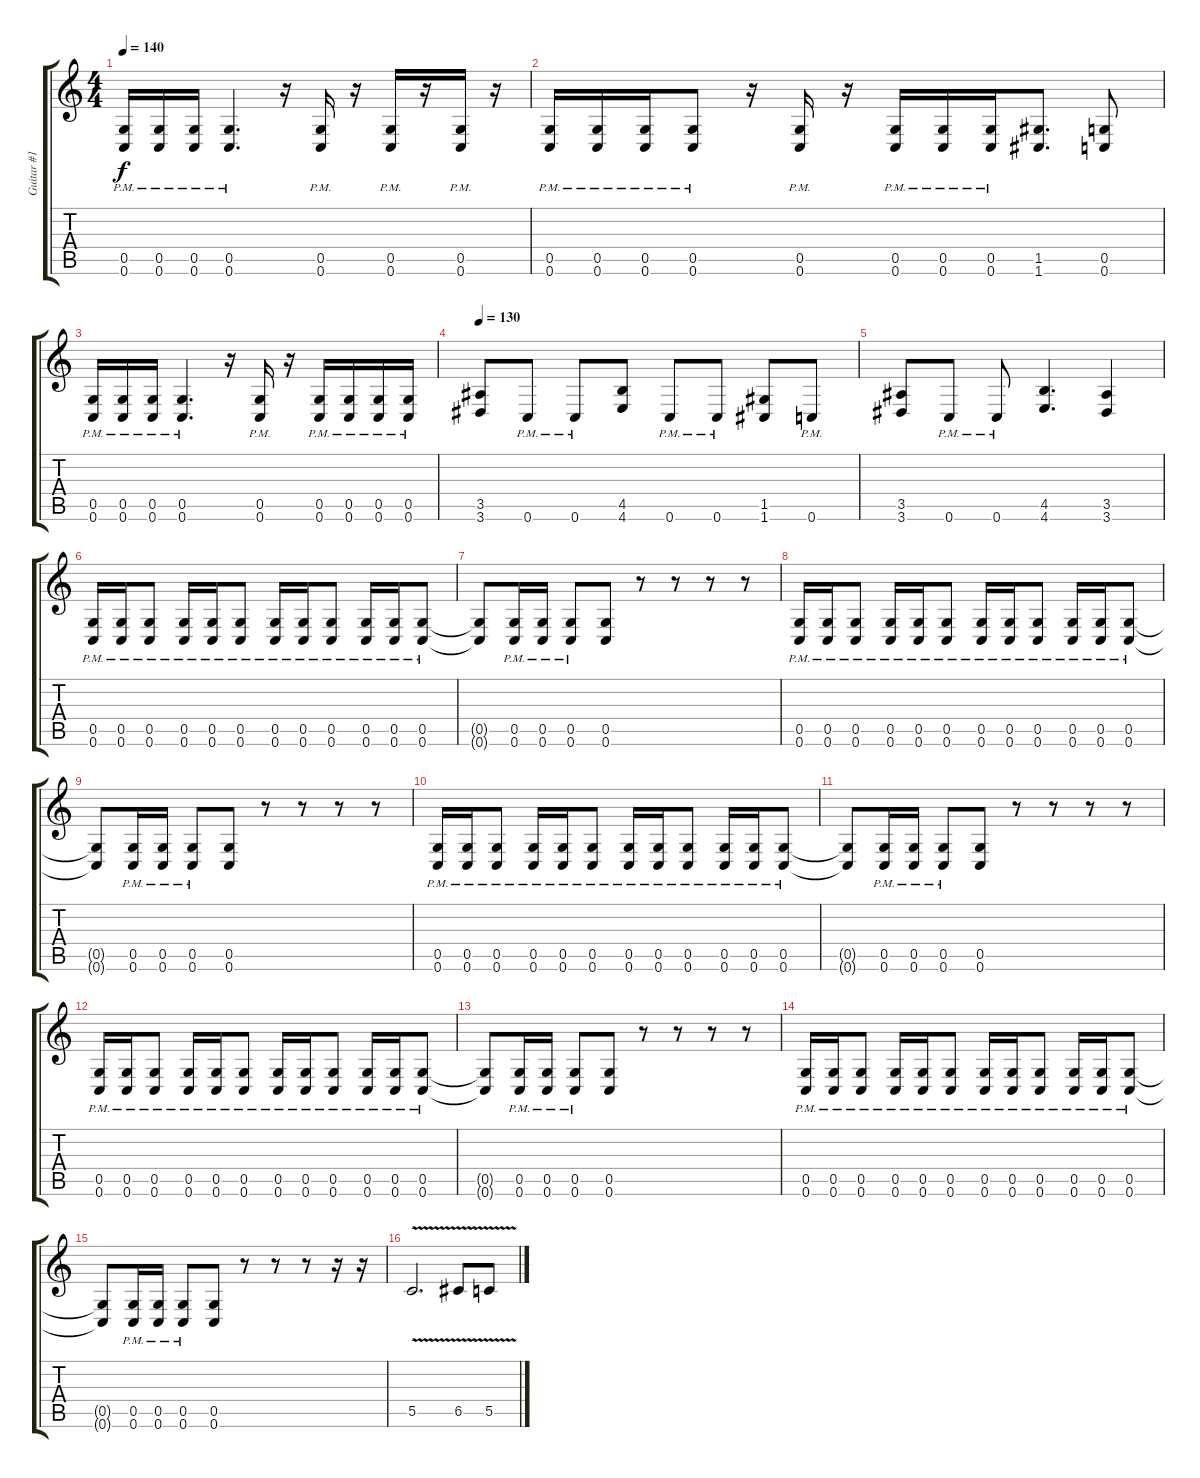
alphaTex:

\track ("Guitar #1" "Guitar #1") {instrument distortionguitar}
\staff {score tabs}
\tuning (D4 A3 F3 C3 G2 C2) {hide}
\ts (4 4)
\tempo 140
\clef g2
\ks c
(0.5{pm} 0.6{pm}).16{dy f} (0.5{pm} 0.6{pm}).16 (0.5{pm} 0.6{pm}).16 (0.5{pm} 0.6{pm}).4{d} r.16 (0.5{pm} 0.6{pm}).16 r.16 (0.5{pm} 0.6{pm}).16 r.16 (0.5{pm} 0.6{pm}).16 r.16 |
(0.5{pm} 0.6{pm}).16 (0.5{pm} 0.6{pm}).16 (0.5{pm} 0.6{pm}).16 (0.5{pm} 0.6{pm}).8 r.16 (0.5{pm} 0.6{pm}).16 r.16 (0.5{pm} 0.6{pm}).16 (0.5{pm} 0.6{pm}).16 (0.5{pm} 0.6{pm}).16 (1.5 1.6).8{d} (0.5 0.6).8 |
(0.5{pm} 0.6{pm}).16 (0.5{pm} 0.6{pm}).16 (0.5{pm} 0.6{pm}).16 (0.5{pm} 0.6{pm}).4{d} r.16 (0.5{pm} 0.6{pm}).16 r.16 (0.5{pm} 0.6{pm}).16 (0.5{pm} 0.6{pm}).16 (0.5{pm} 0.6{pm}).16 (0.5{pm} 0.6{pm}).16 |
\tempo 130
(3.5 3.6).8 0.6{pm}.8 0.6{pm}.8 (4.5 4.6).8 0.6{pm}.8 0.6{pm}.8 (1.5 1.6).8 0.6{pm}.8 |
(3.5 3.6).8 0.6{pm}.8 0.6{pm}.8 (4.5 4.6).4{d} (3.5 3.6).4 |
(0.5{pm} 0.6{pm}).16 (0.5{pm} 0.6{pm}).16 (0.5{pm} 0.6{pm}).8 (0.5{pm} 0.6{pm}).16 (0.5{pm} 0.6{pm}).16 (0.5{pm} 0.6{pm}).8 (0.5{pm} 0.6{pm}).16 (0.5{pm} 0.6{pm}).16 (0.5{pm} 0.6{pm}).8 (0.5{pm} 0.6{pm}).16 (0.5{pm} 0.6{pm}).16 (0.5{pm} 0.6{pm}).8 |
(0.5{t} 0.6{t}).8 (0.5{pm} 0.6{pm}).16 (0.5{pm} 0.6{pm}).16 (0.5{pm} 0.6{pm}).8 (0.5 0.6).8 r.8 r.8 r.8 r.8 |
(0.5{pm} 0.6{pm}).16 (0.5{pm} 0.6{pm}).16 (0.5{pm} 0.6{pm}).8 (0.5{pm} 0.6{pm}).16 (0.5{pm} 0.6{pm}).16 (0.5{pm} 0.6{pm}).8 (0.5{pm} 0.6{pm}).16 (0.5{pm} 0.6{pm}).16 (0.5{pm} 0.6{pm}).8 (0.5{pm} 0.6{pm}).16 (0.5{pm} 0.6{pm}).16 (0.5{pm} 0.6{pm}).8 |
(0.5{t} 0.6{t}).8 (0.5{pm} 0.6{pm}).16 (0.5{pm} 0.6{pm}).16 (0.5{pm} 0.6{pm}).8 (0.5 0.6).8 r.8 r.8 r.8 r.8 |
(0.5{pm} 0.6{pm}).16 (0.5{pm} 0.6{pm}).16 (0.5{pm} 0.6{pm}).8 (0.5{pm} 0.6{pm}).16 (0.5{pm} 0.6{pm}).16 (0.5{pm} 0.6{pm}).8 (0.5{pm} 0.6{pm}).16 (0.5{pm} 0.6{pm}).16 (0.5{pm} 0.6{pm}).8 (0.5{pm} 0.6{pm}).16 (0.5{pm} 0.6{pm}).16 (0.5{pm} 0.6{pm}).8 |
(0.5{t} 0.6{t}).8 (0.5{pm} 0.6{pm}).16 (0.5{pm} 0.6{pm}).16 (0.5{pm} 0.6{pm}).8 (0.5 0.6).8 r.8 r.8 r.8 r.8 |
(0.5{pm} 0.6{pm}).16 (0.5{pm} 0.6{pm}).16 (0.5{pm} 0.6{pm}).8 (0.5{pm} 0.6{pm}).16 (0.5{pm} 0.6{pm}).16 (0.5{pm} 0.6{pm}).8 (0.5{pm} 0.6{pm}).16 (0.5{pm} 0.6{pm}).16 (0.5{pm} 0.6{pm}).8 (0.5{pm} 0.6{pm}).16 (0.5{pm} 0.6{pm}).16 (0.5{pm} 0.6{pm}).8 |
(0.5{t} 0.6{t}).8 (0.5{pm} 0.6{pm}).16 (0.5{pm} 0.6{pm}).16 (0.5{pm} 0.6{pm}).8 (0.5 0.6).8 r.8 r.8 r.8 r.8 |
(0.5{pm} 0.6{pm}).16 (0.5{pm} 0.6{pm}).16 (0.5{pm} 0.6{pm}).8 (0.5{pm} 0.6{pm}).16 (0.5{pm} 0.6{pm}).16 (0.5{pm} 0.6{pm}).8 (0.5{pm} 0.6{pm}).16 (0.5{pm} 0.6{pm}).16 (0.5{pm} 0.6{pm}).8 (0.5{pm} 0.6{pm}).16 (0.5{pm} 0.6{pm}).16 (0.5{pm} 0.6{pm}).8 |
(0.5{t} 0.6{t}).8 (0.5{pm} 0.6{pm}).16 (0.5{pm} 0.6{pm}).16 (0.5{pm} 0.6{pm}).8 (0.5 0.6).8 r.8 r.8 r.8 r.16 r.16 |
5.5{v}.2{d} 6.5{v}.8 5.5{v}.8
